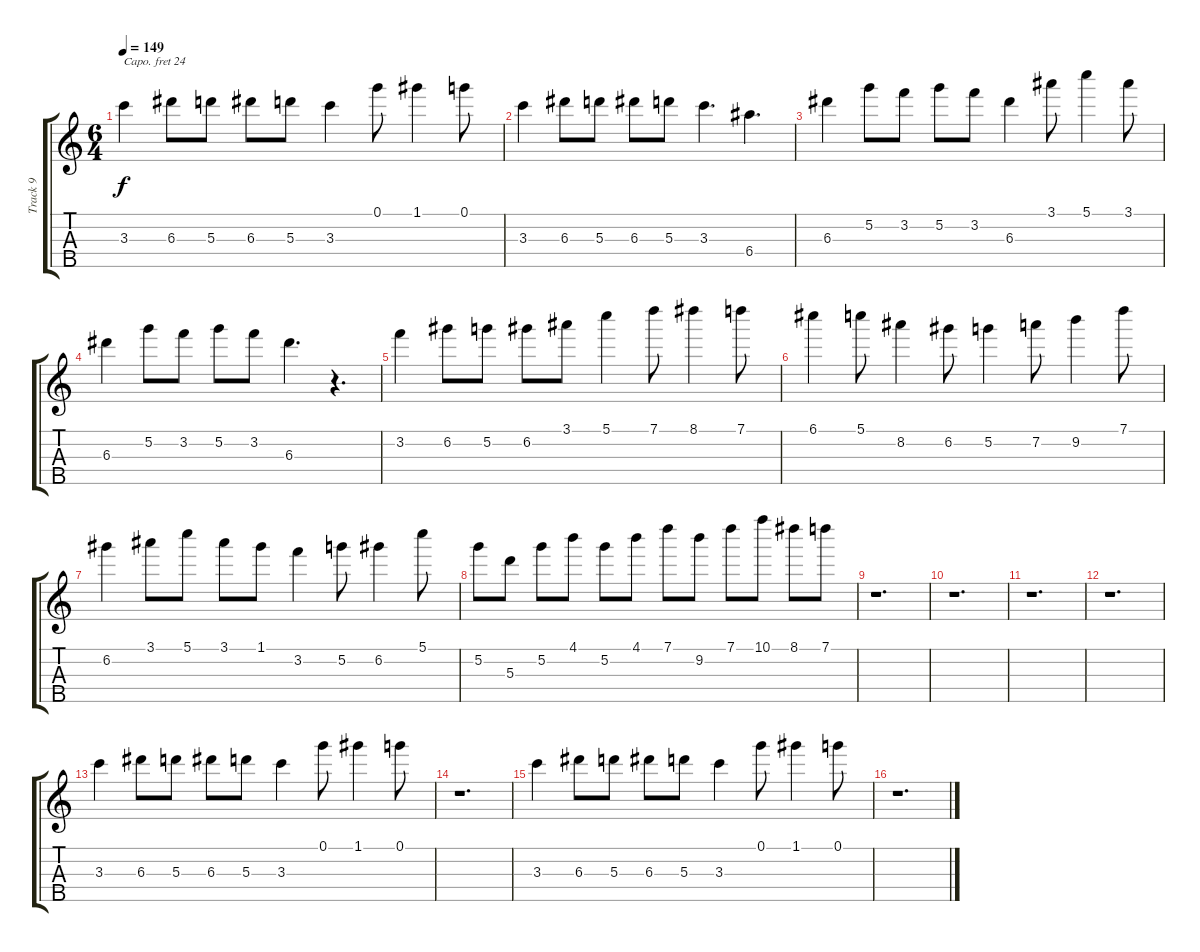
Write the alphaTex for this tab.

\track ("Track 9" "Track 9") {instrument musicbox}
\staff {score tabs}
\capo 24
\tuning (G4 D4 A3 E3 B2) {hide}
\ts (6 4)
\tempo 149
\clef g2
\ks c
3.3.4{dy f} 6.3.8 5.3.8 6.3.8 5.3.8 3.3.4 0.1.8 1.1.4 0.1.8 |
3.3.4 6.3.8 5.3.8 6.3.8 5.3.8 3.3.4{d} 6.4.4{d} |
6.3.4 5.2.8 3.2.8 5.2.8 3.2.8 6.3.4 3.1.8 5.1.4 3.1.8 |
6.3.4 5.2.8 3.2.8 5.2.8 3.2.8 6.3.4{d} r.4{d} |
3.2.4 6.2.8 5.2.8 6.2.8 3.1.8 5.1.4 7.1.8 8.1.4 7.1.8 |
6.1.4 5.1.8 8.2.4 6.2.8 5.2.4 7.2.8 9.2.4 7.1.8 |
6.2.4 3.1.8 5.1.8 3.1.8 1.1.8 3.2.4 5.2.8 6.2.4 5.1.8 |
5.2.8 5.3.8 5.2.8 4.1.8 5.2.8 4.1.8 7.1.8 9.2.8 7.1.8 10.1.8 8.1.8 7.1.8 |
r.1{d} |
r.1{d} |
r.1{d} |
r.1{d} |
3.3.4 6.3.8 5.3.8 6.3.8 5.3.8 3.3.4 0.1.8 1.1.4 0.1.8 |
r.1{d} |
3.3.4 6.3.8 5.3.8 6.3.8 5.3.8 3.3.4 0.1.8 1.1.4 0.1.8 |
r.1{d}
